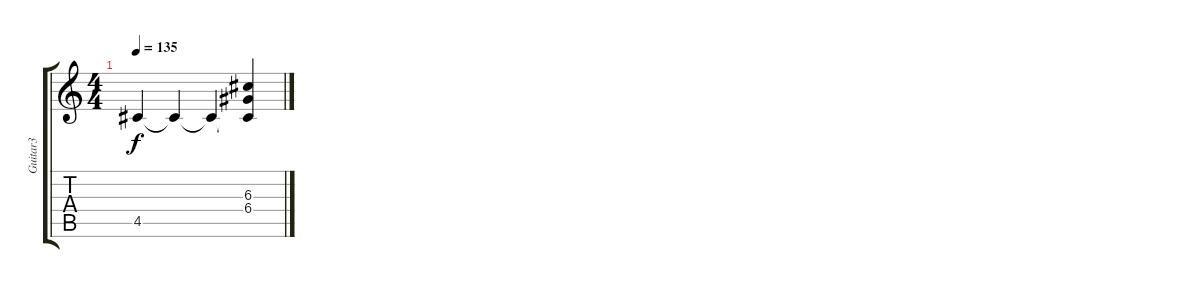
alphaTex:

\track ("Guitar3" "Guitar3") {instrument overdrivenguitar}
\staff {score tabs}
\tuning (E4 B3 G3 D3 A2 E2) {hide}
\ts (4 4)
\tempo 135
\clef g2
\ks c
4.5{t}.4{dy f} 4.5{t}.4 4.5{t}.4 (6.3{t} 6.4{t} 4.5{t}).4
